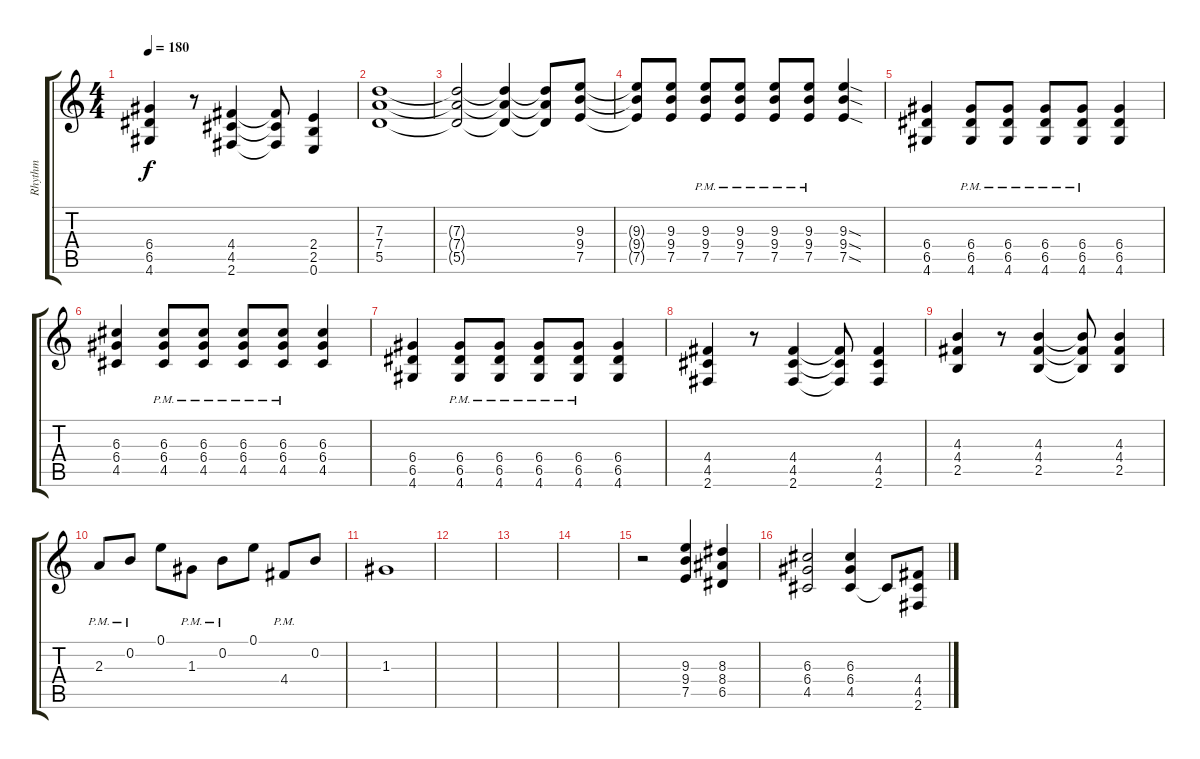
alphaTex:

\track ("Rhythm" "Rhythm") {instrument overdrivenguitar}
\staff {score tabs}
\tuning (E4 B3 G3 D3 A2 E2) {hide}
\ts (4 4)
\tempo 180
\clef g2
\ks c
(6.4 6.5 4.6).4{dy f} r.8 (4.4 4.5 2.6).4 (4.4{t} 4.5{t} 2.6{t}).8 (2.4 2.5 0.6).4 |
(7.3 7.4 5.5).1 |
(7.3{t} 7.4{t} 5.5{t}).2 (7.3{t} 7.4{t} 5.5{t}).4 (7.3{t} 7.4{t} 5.5{t}).8 (9.3 9.4 7.5).8 |
(9.3{t} 9.4{t} 7.5{t}).8 (9.3 9.4 7.5).8 (9.3{pm} 9.4{pm} 7.5{pm}).8 (9.3{pm} 9.4{pm} 7.5{pm}).8 (9.3{pm} 9.4{pm} 7.5{pm}).8 (9.3{pm} 9.4{pm} 7.5{pm}).8 (9.3{sod} 9.4{sod} 7.5{sod}).4 |
(6.4 6.5 4.6).4 (6.4{pm} 6.5{pm} 4.6{pm}).8 (6.4{pm} 6.5{pm} 4.6{pm}).8 (6.4{pm} 6.5{pm} 4.6{pm}).8 (6.4{pm} 6.5{pm} 4.6{pm}).8 (6.4 6.5 4.6).4 |
(6.3 6.4 4.5).4 (6.3{pm} 6.4{pm} 4.5{pm}).8 (6.3{pm} 6.4{pm} 4.5{pm}).8 (6.3{pm} 6.4{pm} 4.5{pm}).8 (6.3{pm} 6.4{pm} 4.5{pm}).8 (6.3 6.4 4.5).4 |
(6.4 6.5 4.6).4 (6.4{pm} 6.5{pm} 4.6{pm}).8 (6.4{pm} 6.5{pm} 4.6{pm}).8 (6.4{pm} 6.5{pm} 4.6{pm}).8 (6.4{pm} 6.5{pm} 4.6{pm}).8 (6.4 6.5 4.6).4 |
(4.4 4.5 2.6).4 r.8 (4.4 4.5 2.6).4 (4.4{t} 4.5{t} 2.6{t}).8 (4.4 4.5 2.6).4 |
(4.3 4.4 2.5).4 r.8 (4.3 4.4 2.5).4 (4.3{t} 4.4{t} 2.5{t}).8 (4.3 4.4 2.5).4 |
2.3{pm}.8 0.2{pm}.8 0.1.8 1.3{pm}.8 0.2{pm}.8 0.1.8 4.4{pm}.8 0.2.8 |
1.3.1 |
\section ("" "")
|
|
|
r.2 (9.3 9.4 7.5).4 (8.3 8.4 6.5).4 |
(6.3 6.4 4.5).2 (6.3 6.4 4.5).4 4.5{t}.8 (4.4 4.5 2.6).8
